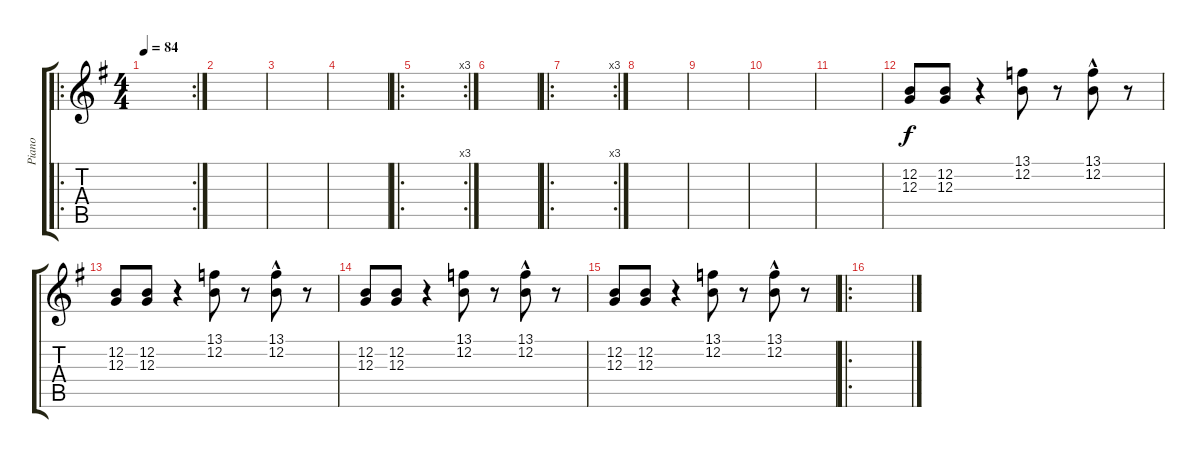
\track ("Piano" "Piano") {instrument drawbarorgan}
\staff {score tabs}
\tuning (E4 B3 G3 D3 A2 E2) {hide}
\ro
\rc 2
\ts (4 4)
\tempo 84
\clef g2
\ks g
|
|
|
|
\ro
\rc 3
|
|
\ro
\rc 3
|
|
|
|
|
(12.2 12.3).8 (12.2 12.3).8 r.4 (13.1 12.2).8 r.8 (13.1{hac} 12.2).8 r.8 |
(12.2 12.3).8 (12.2 12.3).8 r.4 (13.1 12.2).8 r.8 (13.1{hac} 12.2).8 r.8 |
(12.2 12.3).8 (12.2 12.3).8 r.4 (13.1 12.2).8 r.8 (13.1{hac} 12.2).8 r.8 |
(12.2 12.3).8 (12.2 12.3).8 r.4 (13.1 12.2).8 r.8 (13.1{hac} 12.2).8 r.8 |
\ro
